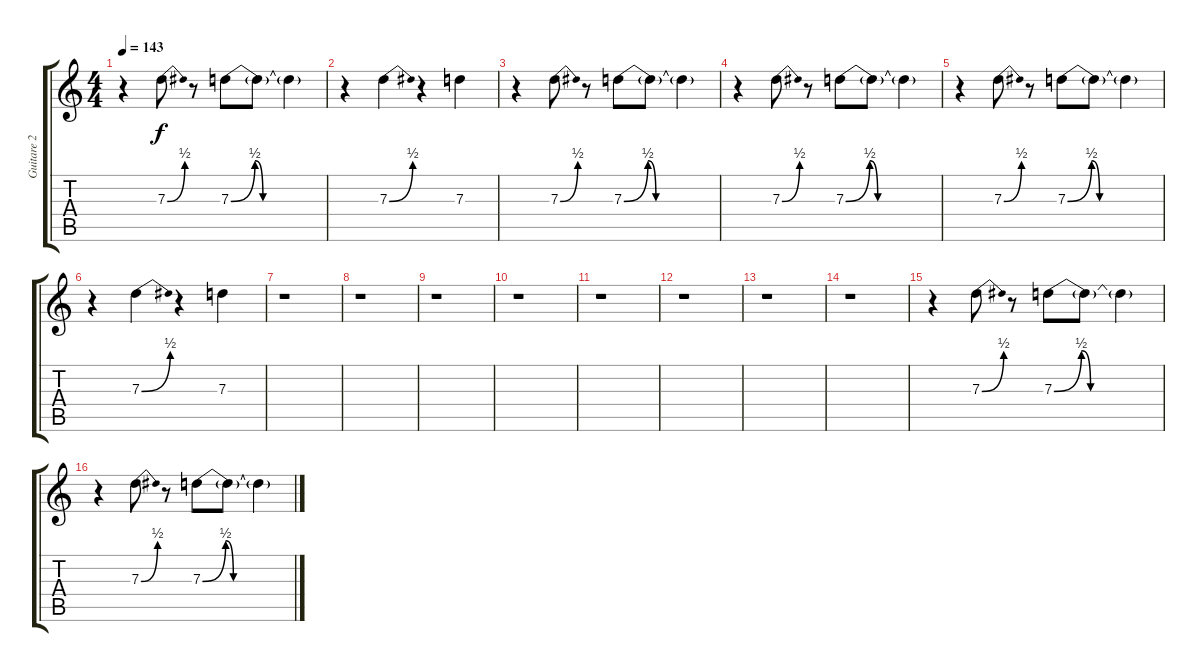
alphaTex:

\track ("Guitare 2" "Guitare 2") {instrument overdrivenguitar}
\staff {score tabs}
\tuning (E4 B3 G3 D3 A2 E2) {hide}
\ts (4 4)
\tempo 143
\clef g2
\ks c
r.4{dy f} 7.3{be (bend 0 0 60 2)}.8 r.8 7.3{be (custom 0 0 15 2 20 0 60 0)}.8 7.3{t}.8 7.3{t}.4 |
r.4 7.3{be (bend 0 0 60 2)}.4 r.4 7.3.4 |
r.4 7.3{be (bend 0 0 60 2)}.8 r.8 7.3{be (custom 0 0 15 2 20 0 60 0)}.8 7.3{t}.8 7.3{t}.4 |
r.4 7.3{be (bend 0 0 60 2)}.8 r.8 7.3{be (custom 0 0 15 2 20 0 60 0)}.8 7.3{t}.8 7.3{t}.4 |
r.4 7.3{be (bend 0 0 60 2)}.8 r.8 7.3{be (custom 0 0 15 2 20 0 60 0)}.8 7.3{t}.8 7.3{t}.4 |
r.4 7.3{be (bend 0 0 60 2)}.4 r.4 7.3.4 |
r.1 |
r.1 |
r.1 |
r.1 |
r.1 |
r.1 |
r.1 |
r.1 |
r.4 7.3{be (bend 0 0 60 2)}.8 r.8 7.3{be (custom 0 0 15 2 20 0 60 0)}.8 7.3{t}.8 7.3{t}.4 |
r.4 7.3{be (bend 0 0 60 2)}.8 r.8 7.3{be (custom 0 0 15 2 20 0 60 0)}.8 7.3{t}.8 7.3{t}.4
